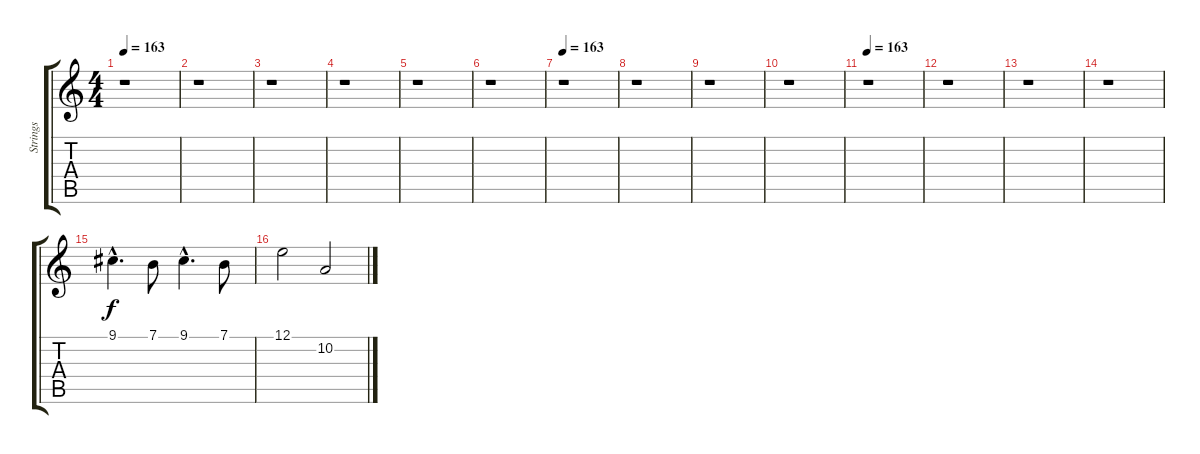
\track ("Strings" "Strings") {instrument synthstrings1}
\staff {score tabs}
\tuning (E4 B3 G3 D3 A2 E2) {hide}
\ts (4 4)
\tempo 163
\clef g2
\ks c
r.1{dy f} |
r.1 |
r.1 |
r.1 |
r.1 |
r.1 |
\tempo 163
r.1 |
r.1 |
r.1 |
r.1 |
\tempo 163
r.1 |
r.1 |
r.1 |
r.1 |
9.1{hac}.4{d} 7.1.8 9.1{hac}.4{d} 7.1.8 |
12.1.2 10.2.2
